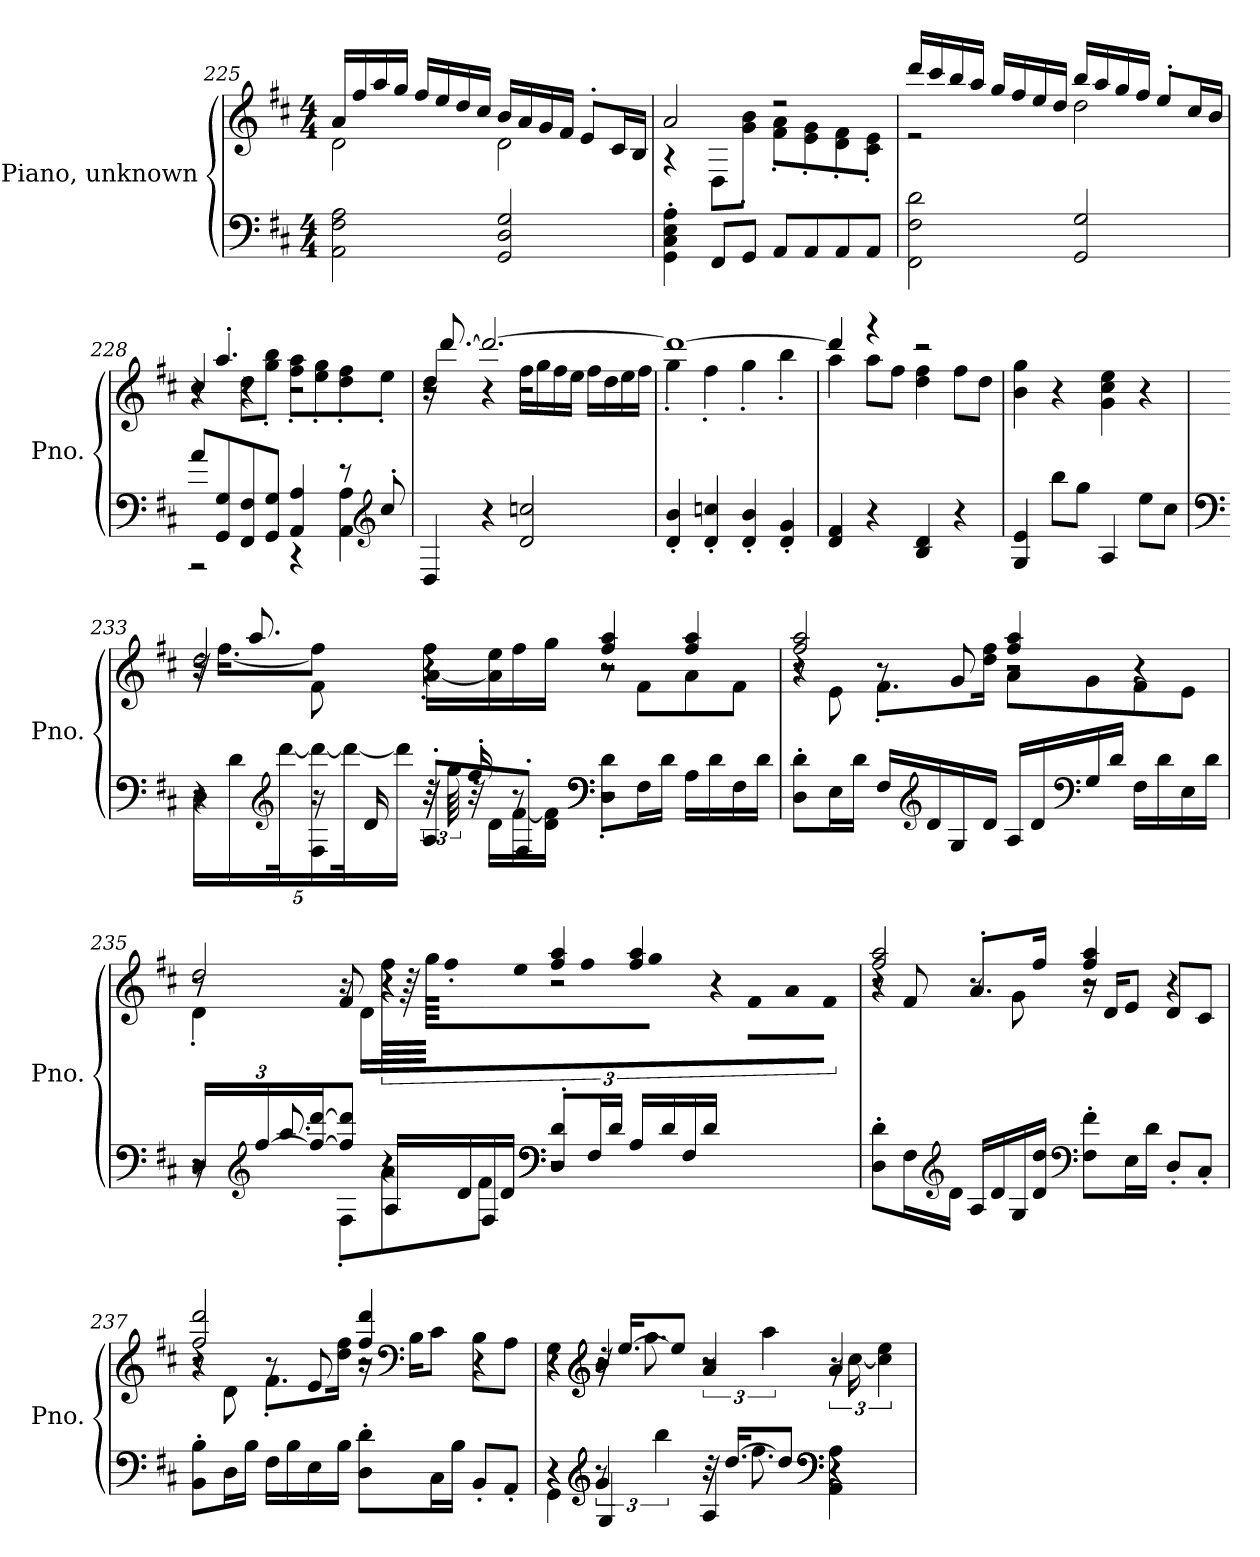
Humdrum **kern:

**kern	**kern
*part1	*part1
*staff2	*staff1
*I"Piano, unknown	*
*I'Pno.	*
*clefF4	*clefG2
*k[f#c#]	*k[f#c#]
*M4/4	*M4/4
=225	=225
*	*^
2AA\ 2F#\ 2A\	16a/LL	2d\
.	16ff#/	.
.	16aa/	.
.	16gg/JJ	.
.	16ff#/LL	.
.	16ee/	.
.	16dd/	.
.	16cc#/JJ	.
2GG/ 2D/ 2G/	16b/LL	2d\
.	16a/	.
.	16g/	.
.	16f#/JJ	.
.	8e'/L	.
.	16c#/L	.
.	16B/JJ	.
=226	=226	=226
4GG\' 4C#\' 4E\' 4A\'	2a/	4r
8FF#/L	.	8D\L
8GG/J	.	8g\' 8b\'J
8AA/L	2r	8f#\' 8a\'L
8AA/	.	8e\' 8g\'
8AA/	.	8d\' 8f#\'
8AA/J	.	8c#\' 8e\'J
!!LO:LB:g=z	!!
=227	=227	=227
2FF#\ 2F#\ 2d\	16ddd/LL	2r
.	16ccc#/	.
.	16bb/	.
.	16aa/JJ	.
.	16gg/LL	.
.	16ff#/	.
.	16ee/	.
.	16dd/JJ	.
2GG/ 2G/	16bb/LL	2dd\
.	16aa/	.
.	16gg/	.
.	16ff#/JJ	.
.	8ee'/L	.
.	16cc#/L	.
.	16b/JJ	.
=228	=228	=228
*^	*	*^
8a/L	2r	8r	4r	4cc#/
8GG/ 8G/	.	4.aa'/	.	.
8FF#/ 8F#/	.	.	8dd\L	4r
8GG/ 8G/J	.	.	8gg\' 8bb\'J	.
4AA/ 4A/	4r	2r	8ff#\' 8aa\'L	2r
.	.	.	8ee\' 8gg\'	.
8r	4AA\ 4A\	.	8dd\' 8ff#\'	.
*clefG2	*	*	*	*
8cc#'/	.	.	8ee'\J	.
*v	*v	*	*	*
=229	=229	=229	=229
4D/	16r	2r	4dd/
.	[8.ddd/	.	.
4r	2.ddd/_	.	4r
2d/ 2ccn/	.	16ff#\LL	2r
.	.	16gg\	.
.	.	16ff#\	.
.	.	16ee\JJ	.
.	.	16ff#\LL	.
.	.	16dd\	.
.	.	16ee\	.
.	.	16ff#\JJ	.
*	*	*v	*v
!!LO:PB:g=z
=230	=230	=230
4d/' 4b/'	1ddd_	4gg'\
4d/' 4ccn/'	.	4ff#'\
4d/' 4b/'	.	4gg'\
4d/' 4g/'	.	4bb'\
=231	=231	=231
4d/ 4f#/	4ddd/]	4aa\
4r	4r	8aa\L
.	.	8ff#\J
4B/ 4d/	2r	4dd\ 4ff#\
4r	.	8ff#\L
.	.	8dd\J
*	*v	*v
=232	=232
4G/ 4e/	4b\ 4gg\
8bb\L	4r
8gg\J	.
4A/	4g\ 4cc#\ 4ee\
8ee\L	4r
8cc#\J	.
!!LO:LB:g=z
=233	=233
*clefF4	*
*^	*
*	*Xbrackettup	*
*	*^	*^
*	*	*	*	*^
*	*	*	*	*	*^
8r	20D\LL	4r	16r	32r	2dd/	8r
.	.	.	.	[16.ff#\KL	.	.
.	20d\	.	.	.	.	.
.	.	.	8.aa/	.	.	.
*clefG2	*	*	*	*	*	*
.	[40ddd\K	.	.	.	.	.
16r	20F#\ 20ddd\_	.	.	8ff#\J]	.	8f#\
.	40ddd\K_	.	.	.	.	.
16d/	.	.	.	.	.	.
.	20ddd\JJ]	.	.	.	.	.
*	*brackettup	*	*	*	*	*
32r	48r	8A'/L	4r	4ff#'\	.	[16a\LL
.	96gg\	.	.	.	.	.
16.ff#'/	32r	.	.	.	.	.
.	16d\LL	.	.	.	.	16a\] 16ee\
8r	[16f#\	8F#'/J	.	.	.	16ff#\
.	16d\ 16f#\]JJ	.	.	.	.	16gg\JJ
*clefF4	*	*	*	*	*	*
2r	8D\' 8d\'L	2r	4ff#/ 4aa/	2r	2r	8r
.	16F#\L	.	.	.	.	8f#\L
.	16d\JJ	.	.	.	.	.
.	16A\LL	.	4ff#/ 4aa/	.	.	8a\
.	16d\	.	.	.	.	.
.	16F#\	.	.	.	.	8f#\J
.	16d\JJ	.	.	.	.	.
*v	*v	*v	*	*	*	*
*	*	*	*v	*v
!!LO:LB:g=z
=234	=234	=234	=234
8D\' 8d\'L	2ff#/ 2aa/	8r	4r
16E\L	.	8e\	.
16d\JJ	.	.	.
16F#/LL	.	8.f#'\L	8r
*clefG2	*	*	*
16d/	.	.	.
16G/	.	.	8g/
16d/JJ	.	16dd\ 16ff#\Jk	.
16A/LL	4ff#/ 4aa/	8a\L	2r
16d/	.	.	.
*clefF4	*	*	*
16G/	.	8g\	.
16d/JJ	.	.	.
16F#\LL	4r	8f#\	.
16d\	.	.	.
16E\	.	8e\J	.
16d\JJ	.	.	.
*	*v	*v	*v
!!LO:LB:g=z
=235	=235
*^	*
*	*^	*
*	*	*Xbrackettup	*
*	*	*	*^
*	*	*	*	*^
*	*	*	*	*	*^
16r	8r	24D/LL	2dd/	8r	8r	4d'\
*clefG2	*	*	*	*	*	*
.	.	[24ff#/	.	.	.	.
8.aa/	.	.	.	.	.	.
.	.	24ff#/_ [24ddd/J	.	.	.	.
.	8F#'\L	8ff#/] 8ddd/]J	.	16r	8f#/	.
.	.	.	.	16d\LL	.	.
4r	8a\	16A/LL	.	96ff#\JJkk	4r	4r
.	.	.	.	96r	.	.
.	.	.	.	96gg\KLLL	.	.
.	.	.	.	32ff#'\J	.	.
.	.	16d/	.	16ee\	.	.
.	8f#\J	16F#/	.	16ff#\	.	.
.	.	16d/JJ	.	16gg\JJ	.	.
*clefF4	*	*	*	*	*	*
2r	2r	8D/' 8d/'L	4ff#/ 4aa/	8r	2r	2r
.	.	16F#/L	.	8f#\L	.	.
.	.	16d/JJ	.	.	.	.
.	.	16A/LL	4ff#/ 4aa/	8a\	.	.
.	.	16d/	.	.	.	.
.	.	16F#/	.	8f#\J	.	.
.	.	16d/JJ	.	.	.	.
*v	*v	*v	*	*	*	*
*	*	*	*v	*v
=236	=236	=236	=236
8D\' 8d\'L	2ff#/ 2aa/	4r	8r
16F#\L	.	.	8f#/
*clefG2	*	*	*
16d\JJ	.	.	.
16A/LL	.	8r	8.a'/L
16d/	.	.	.
16G/	.	8g\	.
16d/ 16dd/JJ	.	.	16ff#/Jk
*clefF4	*	*	*
8F#\' 8f#\'L	4ff#/ 4aa/	2r	16r
.	.	.	16d/KL
16E\L	.	.	8e/J
16d\JJ	.	.	.
8D'/L	4r	.	8d/L
8C#'/J	.	.	8c#/J
!!LO:LB:g=z	!!	!!
=237	=237	=237	=237
8BB\' 8B\'L	2ff#/ 2ddd/	8r	4r
16D\L	.	8d\	.
16B\JJ	.	.	.
16F#\LL	.	8.f#'\L	8r
16B\	.	.	.
16E\	.	.	8e/
16B\JJ	.	16dd\ 16ff#\Jk	.
8D\' 8d\'L	4ff#/ 4ddd/	16r	2r
*	*clefF4	*	*
.	.	16B\KL	.
16C#\L	.	8c#\J	.
16B\JJ	.	.	.
8BB'/L	4r	8B\L	.
8AA'/J	.	8A\J	.
=238	=238	=238	=238
*^	*	*	*
*	*^	*	*	*
4r	4GG\	4r	4r	4G\	4r
*clefG2	*	*	*clefG2	*	*
*	*brackettup	*	*	*	*
4g/	12r	4G/	32r	16r	4b/
.	.	.	[16.ee/KL	.	.
.	.	.	.	8.gg\	.
.	6bb\	.	.	.	.
.	.	.	8ee/J]	.	.
32r	16r	4A/	2r	12r	4a/
[16.dd/KL	.	.	.	.	.
.	8.ff#\	.	.	.	.
.	.	.	.	6aa\	.
8dd/J]	.	.	.	.	.
*clefF4	*	*	*	*	*
4r	4AA\ 4A\	4r	.	24r	4a/
.	.	.	.	[24cc#\	.
.	.	.	.	6cc#\] 6ee\	.
*v	*v	*v	*	*	*
*	*v	*v	*v
=	=
*-	*-
